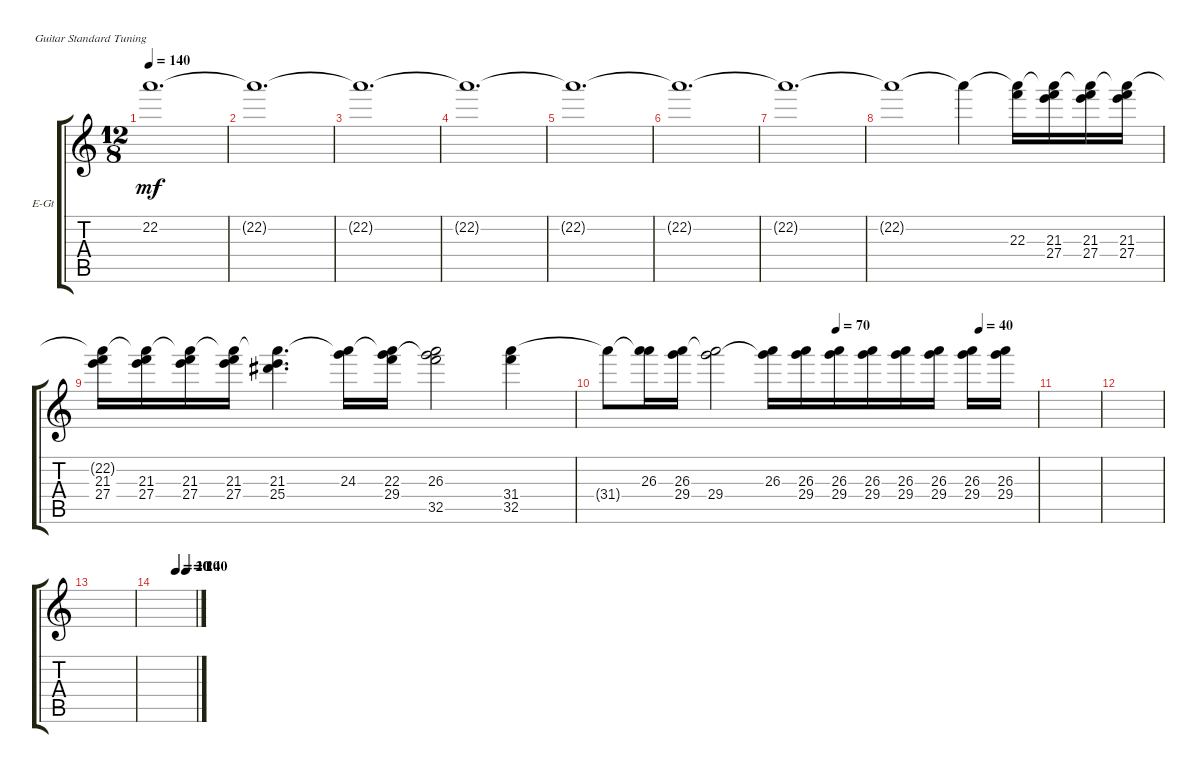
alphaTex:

\bracketExtendMode groupsimilarinstruments
\firstSystemTrackNameOrientation horizontal
\otherSystemsTrackNameOrientation horizontal
\track ("Electric Guitar" "E-Gt") {mute instrument distortionguitar}
\staff {score tabs}
\tuning (E4 B3 G3 D3 A2 E2)
\ts (12 8)
\tempo 140
\clef g2
\scale
0.333333
\ks c
22.2{t}.1{d dy mf} |
\scale
0.333333 22.2{t}.1{d} |
\scale
0.333333 22.2{t}.1{d} |
\scale
0.333333 22.2{t}.1{d} |
\scale
0.333333 22.2{t}.1{d} |
\scale
0.333333 22.2{t}.1{d} |
\scale
0.333333 22.2{t}.1{d} |
\scale
0.333333 22.2{t}.1 22.2{t}.4 (22.2{t} 22.3).16 (22.2{t} 21.3 27.4).16 (22.2{t} 21.3 27.4).16 (22.2{t} 21.3 27.4).16 |
\scale
0.333333 (22.2{t} 21.3 27.4).16 (22.2{t} 21.3 27.4).16 (22.2{t} 21.3 27.4).16 (22.2{t} 21.3 27.4).16 (22.2{t} 21.3 25.4).4{d} (22.2{t} 24.3).16 (22.2{t} 22.3 29.4).16 (26.3 29.4{t} 32.5).2 (31.4 32.5).4 |
\tempo (70 0.532986)
\tempo (40 0.865451)
\scale
0.333333 31.4{t}.8 (31.4{t} 26.3).16 (29.4 26.3).16 (26.3{t} 29.4).2 (29.4{t} 26.3).16 (29.4 26.3).16 (29.4 26.3).16 (29.4 26.3).16 (29.4 26.3).16 (29.4 26.3).16 (29.4 26.3).16 (29.4 26.3).16 |
\scale
0.333333 |
\scale
0.333333 |
\scale
0.333333 |
\tempo (20 0.510417)
\tempo (10 0.53125)
\tempo (20 0.761285)
\tempo (140 0.783854)
\scale
0.333333 |
\scale
0.333333 |
\scale
0.333333
